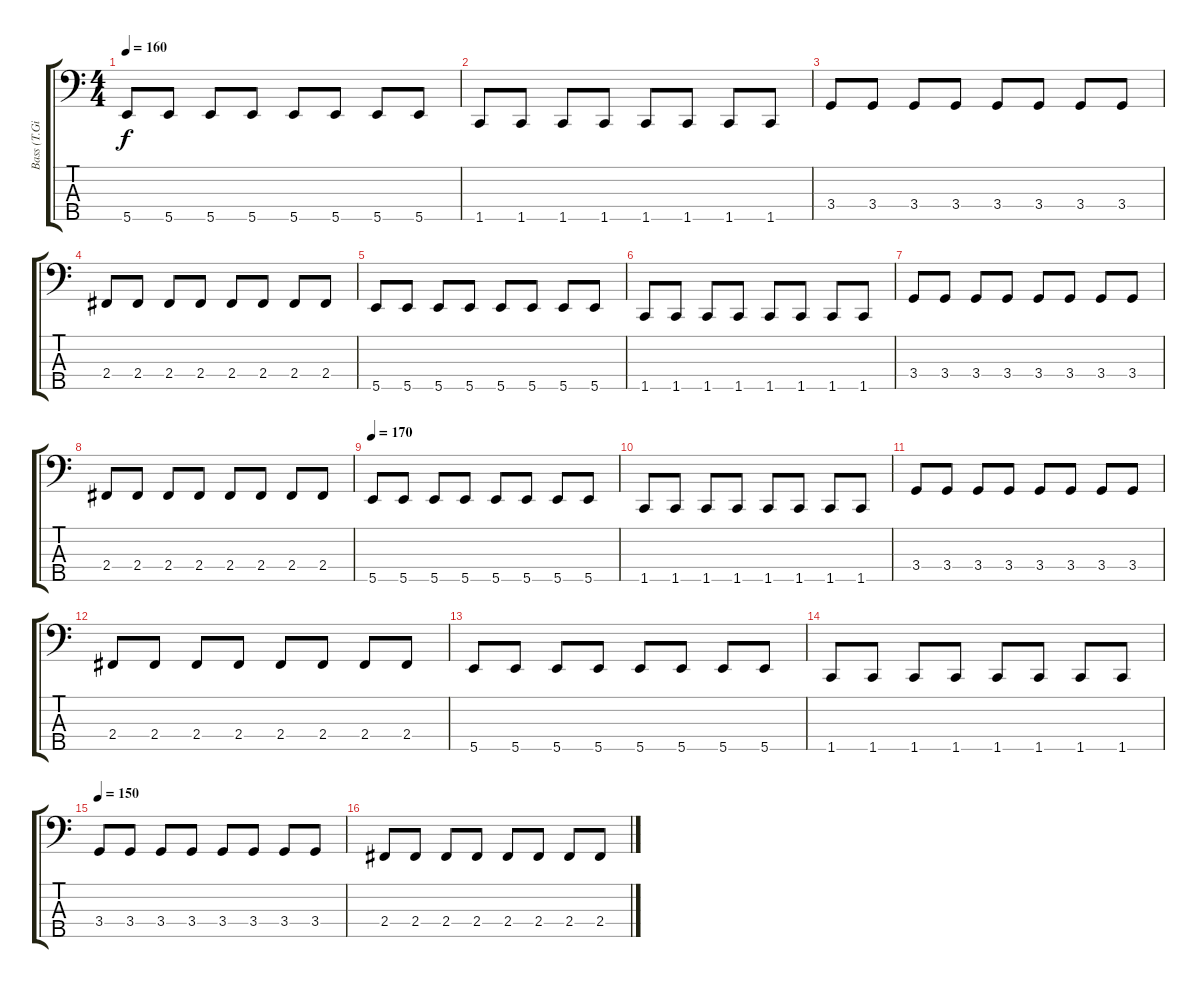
\track ("Bass (T.Giessler)" "Bass (T.Gi") {instrument electricbasspick}
\staff {score tabs}
\tuning (G2 D2 A1 E1 B0) {hide}
\ts (4 4)
\tempo 160
\clef f4
\ks c
5.5.8{dy f} 5.5.8 5.5.8 5.5.8 5.5.8 5.5.8 5.5.8 5.5.8 |
1.5.8 1.5.8 1.5.8 1.5.8 1.5.8 1.5.8 1.5.8 1.5.8 |
3.4.8 3.4.8 3.4.8 3.4.8 3.4.8 3.4.8 3.4.8 3.4.8 |
2.4.8 2.4.8 2.4.8 2.4.8 2.4.8 2.4.8 2.4.8 2.4.8 |
5.5.8 5.5.8 5.5.8 5.5.8 5.5.8 5.5.8 5.5.8 5.5.8 |
1.5.8 1.5.8 1.5.8 1.5.8 1.5.8 1.5.8 1.5.8 1.5.8 |
3.4.8 3.4.8 3.4.8 3.4.8 3.4.8 3.4.8 3.4.8 3.4.8 |
2.4.8 2.4.8 2.4.8 2.4.8 2.4.8 2.4.8 2.4.8 2.4.8 |
\tempo 170
5.5.8 5.5.8 5.5.8 5.5.8 5.5.8 5.5.8 5.5.8 5.5.8 |
1.5.8 1.5.8 1.5.8 1.5.8 1.5.8 1.5.8 1.5.8 1.5.8 |
3.4.8 3.4.8 3.4.8 3.4.8 3.4.8 3.4.8 3.4.8 3.4.8 |
2.4.8 2.4.8 2.4.8 2.4.8 2.4.8 2.4.8 2.4.8 2.4.8 |
5.5.8 5.5.8 5.5.8 5.5.8 5.5.8 5.5.8 5.5.8 5.5.8 |
1.5.8 1.5.8 1.5.8 1.5.8 1.5.8 1.5.8 1.5.8 1.5.8 |
\tempo 150
3.4.8 3.4.8 3.4.8 3.4.8 3.4.8 3.4.8 3.4.8 3.4.8 |
2.4.8 2.4.8 2.4.8 2.4.8 2.4.8 2.4.8 2.4.8 2.4.8
